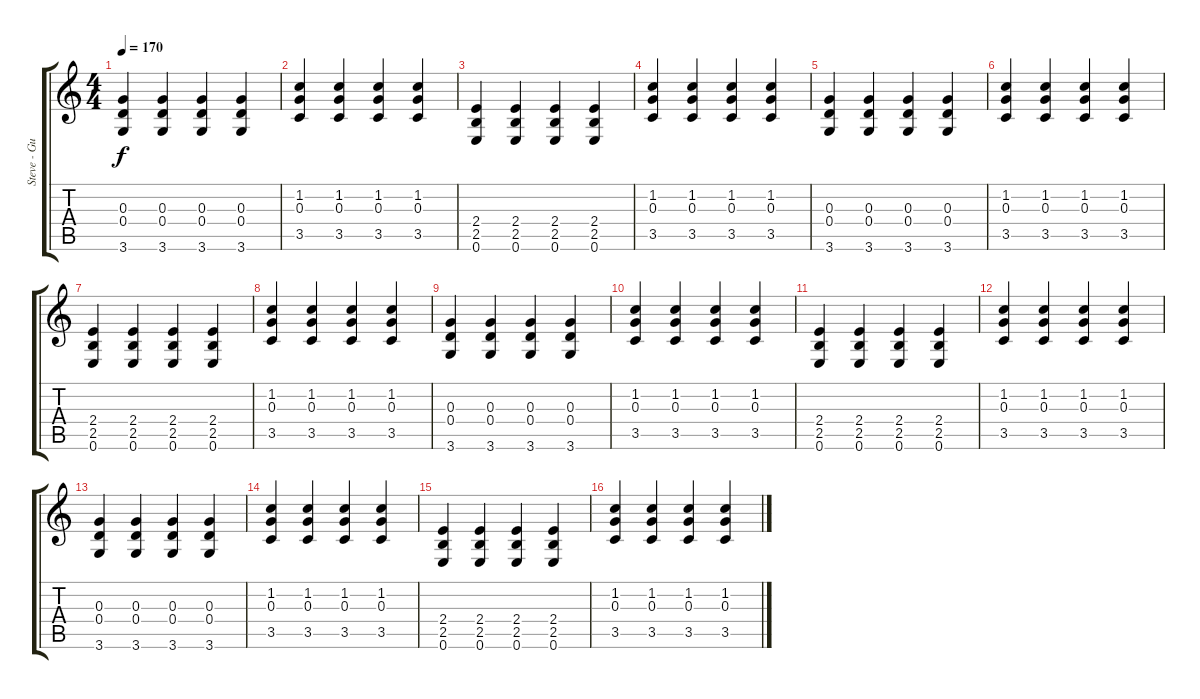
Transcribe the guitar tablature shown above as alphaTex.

\track ("Steve - Guitar" "Steve - Gu") {instrument electricguitarjazz}
\staff {score tabs}
\tuning (E4 B3 G3 D3 A2 E2) {hide}
\ts (4 4)
\tempo 170
\clef g2
\ks c
(0.3 0.4 3.6).4{dy f instrument distortionguitar} (0.3 0.4 3.6).4 (0.3 0.4 3.6).4 (0.3 0.4 3.6).4 |
(1.2 0.3 3.5).4 (1.2 0.3 3.5).4 (1.2 0.3 3.5).4 (1.2 0.3 3.5).4 |
(2.4 2.5 0.6).4 (2.4 2.5 0.6).4 (2.4 2.5 0.6).4 (2.4 2.5 0.6).4 |
(1.2 0.3 3.5).4 (1.2 0.3 3.5).4 (1.2 0.3 3.5).4 (1.2 0.3 3.5).4 |
(0.3 0.4 3.6).4 (0.3 0.4 3.6).4 (0.3 0.4 3.6).4 (0.3 0.4 3.6).4 |
(1.2 0.3 3.5).4 (1.2 0.3 3.5).4 (1.2 0.3 3.5).4 (1.2 0.3 3.5).4 |
(2.4 2.5 0.6).4 (2.4 2.5 0.6).4 (2.4 2.5 0.6).4 (2.4 2.5 0.6).4 |
(1.2 0.3 3.5).4 (1.2 0.3 3.5).4 (1.2 0.3 3.5).4 (1.2 0.3 3.5).4 |
(0.3 0.4 3.6).4 (0.3 0.4 3.6).4 (0.3 0.4 3.6).4 (0.3 0.4 3.6).4 |
(1.2 0.3 3.5).4 (1.2 0.3 3.5).4 (1.2 0.3 3.5).4 (1.2 0.3 3.5).4 |
(2.4 2.5 0.6).4 (2.4 2.5 0.6).4 (2.4 2.5 0.6).4 (2.4 2.5 0.6).4 |
(1.2 0.3 3.5).4 (1.2 0.3 3.5).4 (1.2 0.3 3.5).4 (1.2 0.3 3.5).4 |
(0.3 0.4 3.6).4 (0.3 0.4 3.6).4 (0.3 0.4 3.6).4 (0.3 0.4 3.6).4 |
(1.2 0.3 3.5).4 (1.2 0.3 3.5).4 (1.2 0.3 3.5).4 (1.2 0.3 3.5).4 |
(2.4 2.5 0.6).4 (2.4 2.5 0.6).4 (2.4 2.5 0.6).4 (2.4 2.5 0.6).4 |
(1.2 0.3 3.5).4 (1.2 0.3 3.5).4 (1.2 0.3 3.5).4 (1.2 0.3 3.5).4
